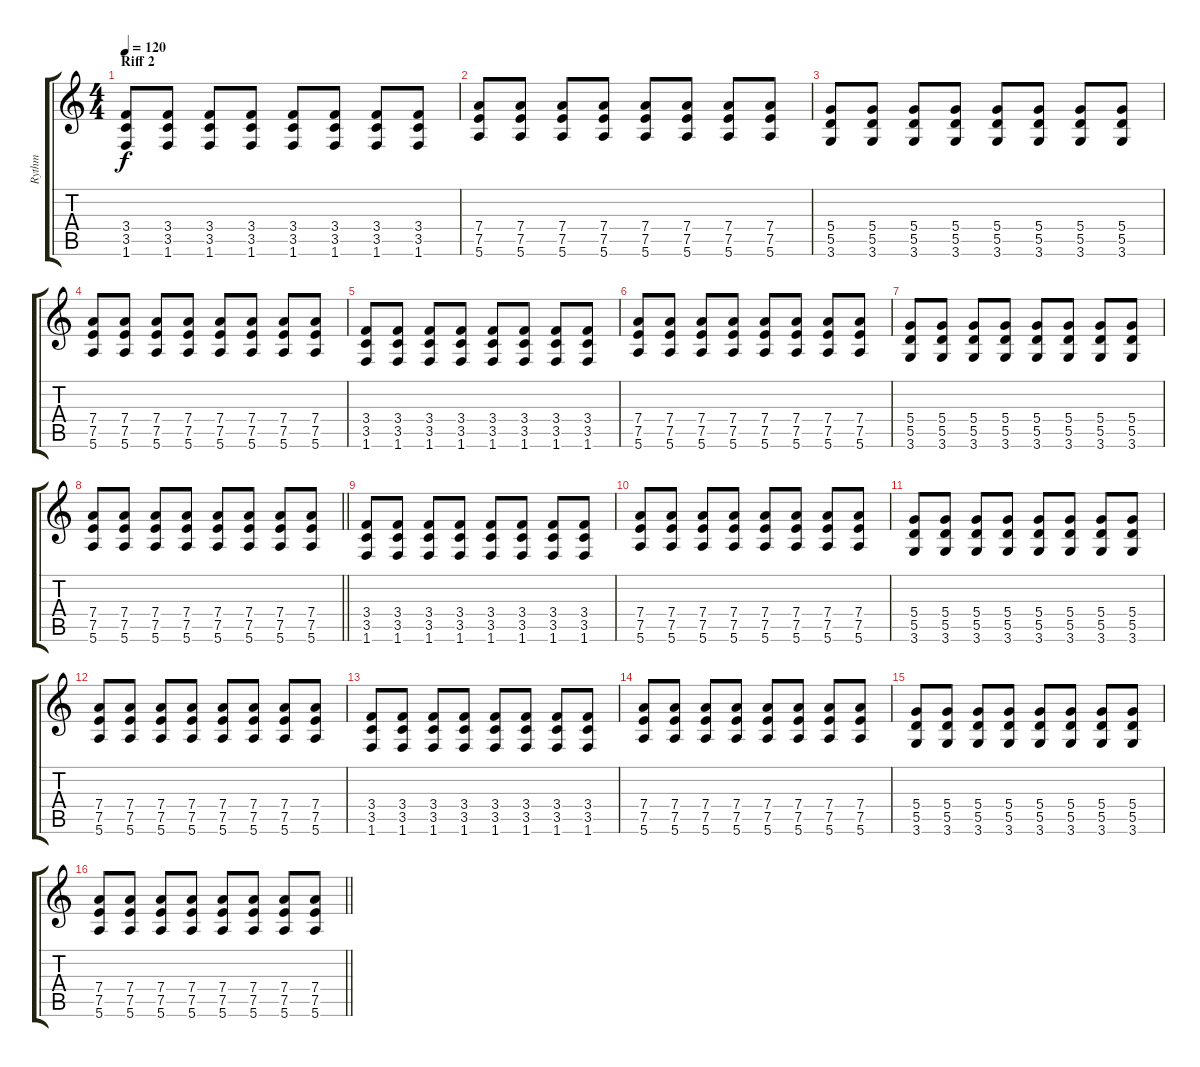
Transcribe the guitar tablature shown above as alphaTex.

\track ("Rythm" "Rythm") {instrument distortionguitar}
\staff {score tabs}
\tuning (E4 B3 G3 D3 A2 E2) {hide}
\ts (4 4)
\section ("" "Riff 2")
\tempo 120
\clef g2
\ks c
(3.4 3.5 1.6).8{dy f} (3.4 3.5 1.6).8 (3.4 3.5 1.6).8 (3.4 3.5 1.6).8 (3.4 3.5 1.6).8 (3.4 3.5 1.6).8 (3.4 3.5 1.6).8 (3.4 3.5 1.6).8 |
(7.4 7.5 5.6).8 (7.4 7.5 5.6).8 (7.4 7.5 5.6).8 (7.4 7.5 5.6).8 (7.4 7.5 5.6).8 (7.4 7.5 5.6).8 (7.4 7.5 5.6).8 (7.4 7.5 5.6).8 |
(5.4 5.5 3.6).8 (5.4 5.5 3.6).8 (5.4 5.5 3.6).8 (5.4 5.5 3.6).8 (5.4 5.5 3.6).8 (5.4 5.5 3.6).8 (5.4 5.5 3.6).8 (5.4 5.5 3.6).8 |
(7.4 7.5 5.6).8 (7.4 7.5 5.6).8 (7.4 7.5 5.6).8 (7.4 7.5 5.6).8 (7.4 7.5 5.6).8 (7.4 7.5 5.6).8 (7.4 7.5 5.6).8 (7.4 7.5 5.6).8 |
(3.4 3.5 1.6).8 (3.4 3.5 1.6).8 (3.4 3.5 1.6).8 (3.4 3.5 1.6).8 (3.4 3.5 1.6).8 (3.4 3.5 1.6).8 (3.4 3.5 1.6).8 (3.4 3.5 1.6).8 |
(7.4 7.5 5.6).8 (7.4 7.5 5.6).8 (7.4 7.5 5.6).8 (7.4 7.5 5.6).8 (7.4 7.5 5.6).8 (7.4 7.5 5.6).8 (7.4 7.5 5.6).8 (7.4 7.5 5.6).8 |
(5.4 5.5 3.6).8 (5.4 5.5 3.6).8 (5.4 5.5 3.6).8 (5.4 5.5 3.6).8 (5.4 5.5 3.6).8 (5.4 5.5 3.6).8 (5.4 5.5 3.6).8 (5.4 5.5 3.6).8 |
\barLineRight lightlight
(7.4 7.5 5.6).8 (7.4 7.5 5.6).8 (7.4 7.5 5.6).8 (7.4 7.5 5.6).8 (7.4 7.5 5.6).8 (7.4 7.5 5.6).8 (7.4 7.5 5.6).8 (7.4 7.5 5.6).8 |
\section ("" "")
(3.4 3.5 1.6).8 (3.4 3.5 1.6).8 (3.4 3.5 1.6).8 (3.4 3.5 1.6).8 (3.4 3.5 1.6).8 (3.4 3.5 1.6).8 (3.4 3.5 1.6).8 (3.4 3.5 1.6).8 |
(7.4 7.5 5.6).8 (7.4 7.5 5.6).8 (7.4 7.5 5.6).8 (7.4 7.5 5.6).8 (7.4 7.5 5.6).8 (7.4 7.5 5.6).8 (7.4 7.5 5.6).8 (7.4 7.5 5.6).8 |
(5.4 5.5 3.6).8 (5.4 5.5 3.6).8 (5.4 5.5 3.6).8 (5.4 5.5 3.6).8 (5.4 5.5 3.6).8 (5.4 5.5 3.6).8 (5.4 5.5 3.6).8 (5.4 5.5 3.6).8 |
(7.4 7.5 5.6).8 (7.4 7.5 5.6).8 (7.4 7.5 5.6).8 (7.4 7.5 5.6).8 (7.4 7.5 5.6).8 (7.4 7.5 5.6).8 (7.4 7.5 5.6).8 (7.4 7.5 5.6).8 |
(3.4 3.5 1.6).8 (3.4 3.5 1.6).8 (3.4 3.5 1.6).8 (3.4 3.5 1.6).8 (3.4 3.5 1.6).8 (3.4 3.5 1.6).8 (3.4 3.5 1.6).8 (3.4 3.5 1.6).8 |
(7.4 7.5 5.6).8 (7.4 7.5 5.6).8 (7.4 7.5 5.6).8 (7.4 7.5 5.6).8 (7.4 7.5 5.6).8 (7.4 7.5 5.6).8 (7.4 7.5 5.6).8 (7.4 7.5 5.6).8 |
(5.4 5.5 3.6).8 (5.4 5.5 3.6).8 (5.4 5.5 3.6).8 (5.4 5.5 3.6).8 (5.4 5.5 3.6).8 (5.4 5.5 3.6).8 (5.4 5.5 3.6).8 (5.4 5.5 3.6).8 |
\barLineRight lightlight
(7.4 7.5 5.6).8 (7.4 7.5 5.6).8 (7.4 7.5 5.6).8 (7.4 7.5 5.6).8 (7.4 7.5 5.6).8 (7.4 7.5 5.6).8 (7.4 7.5 5.6).8 (7.4 7.5 5.6).8
